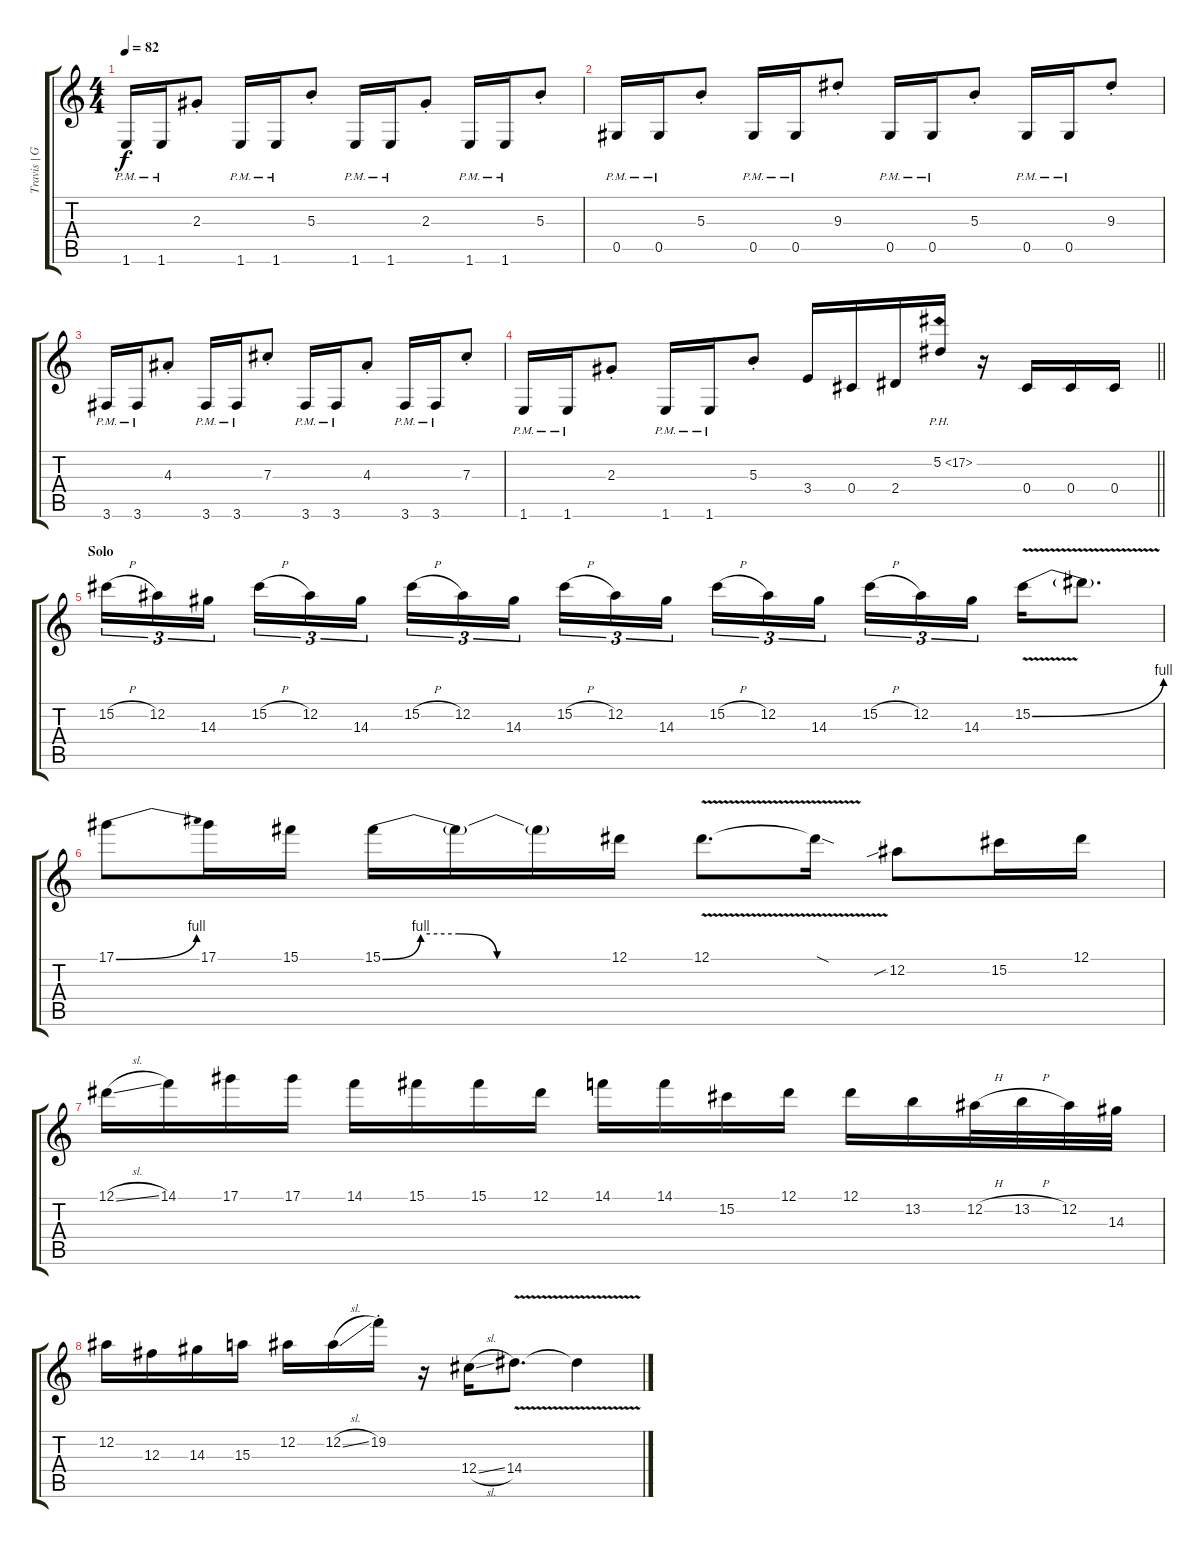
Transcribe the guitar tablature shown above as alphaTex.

\track ("Travis | Gtr. 2" "Travis | G") {instrument overdrivenguitar}
\staff {score tabs}
\tuning (Eb4 Bb3 Gb3 Db3 Ab2 Eb2) {hide}
\ts (4 4)
\tempo 82
\clef g2
\ks c
1.6{pm}.16{dy f} 1.6{pm}.16 2.3{st}.8 1.6{pm}.16 1.6{pm}.16 5.3{st}.8 1.6{pm}.16 1.6{pm}.16 2.3{st}.8 1.6{pm}.16 1.6{pm}.16 5.3{st}.8 |
0.5{pm}.16 0.5{pm}.16 5.3{st}.8 0.5{pm}.16 0.5{pm}.16 9.3{st}.8 0.5{pm}.16 0.5{pm}.16 5.3{st}.8 0.5{pm}.16 0.5{pm}.16 9.3{st}.8 |
3.6{pm}.16 3.6{pm}.16 4.3{st}.8 3.6{pm}.16 3.6{pm}.16 7.3{st}.8 3.6{pm}.16 3.6{pm}.16 4.3{st}.8 3.6{pm}.16 3.6{pm}.16 7.3{st}.8 |
\barLineRight lightlight
1.6{pm}.16 1.6{pm}.16 2.3{st}.8 1.6{pm}.16 1.6{pm}.16 5.3{st}.8 3.4.16 0.4.16 2.4.16 5.2{ph 12}.16 r.16 0.4.16 0.4.16 0.4.16 |
\section ("" "Solo")
15.2{h}.16{tu (3 2)} 12.2.16{tu (3 2)} 14.3.16{tu (3 2) beam splitsecondary} 15.2{h}.16{tu (3 2)} 12.2.16{tu (3 2)} 14.3.16{tu (3 2)} 15.2{h}.16{tu (3 2)} 12.2.16{tu (3 2)} 14.3.16{tu (3 2) beam splitsecondary} 15.2{h}.16{tu (3 2)} 12.2.16{tu (3 2)} 14.3.16{tu (3 2)} 15.2{h}.16{tu (3 2)} 12.2.16{tu (3 2)} 14.3.16{tu (3 2) beam splitsecondary} 15.2{h}.16{tu (3 2)} 12.2.16{tu (3 2)} 14.3.16{tu (3 2)} 15.2{be (bend 0 0 60 4) v}.16 15.2{t}.8{d} |
17.1{be (bend 0 0 60 4)}.8 17.1.16 15.1.16 15.1{be (custom 0 0 10 4 20 4 30 0 60 0)}.16 15.1{t}.16 15.1{t}.16 12.1.16 12.1{v}.8{d} 12.1{sod t}.16 12.2{sib}.8 15.2.16 12.1.16 |
12.1{sl}.16 14.1.16 17.1.16 17.1.16 14.1.16 15.1.16 15.1.16 12.1.16 14.1.16 14.1.16 15.2.16 12.1.16 12.1.16 13.2.16 12.2{h}.32 13.2{h}.32 12.2.32 14.3.32 |
12.2.16 12.3.16 14.3.16 15.3.16 12.2.16 12.2{sl}.16 19.2{st}.16 r.16 12.4{sl}.16 14.4{v}.8{d} 14.4{t}.4
